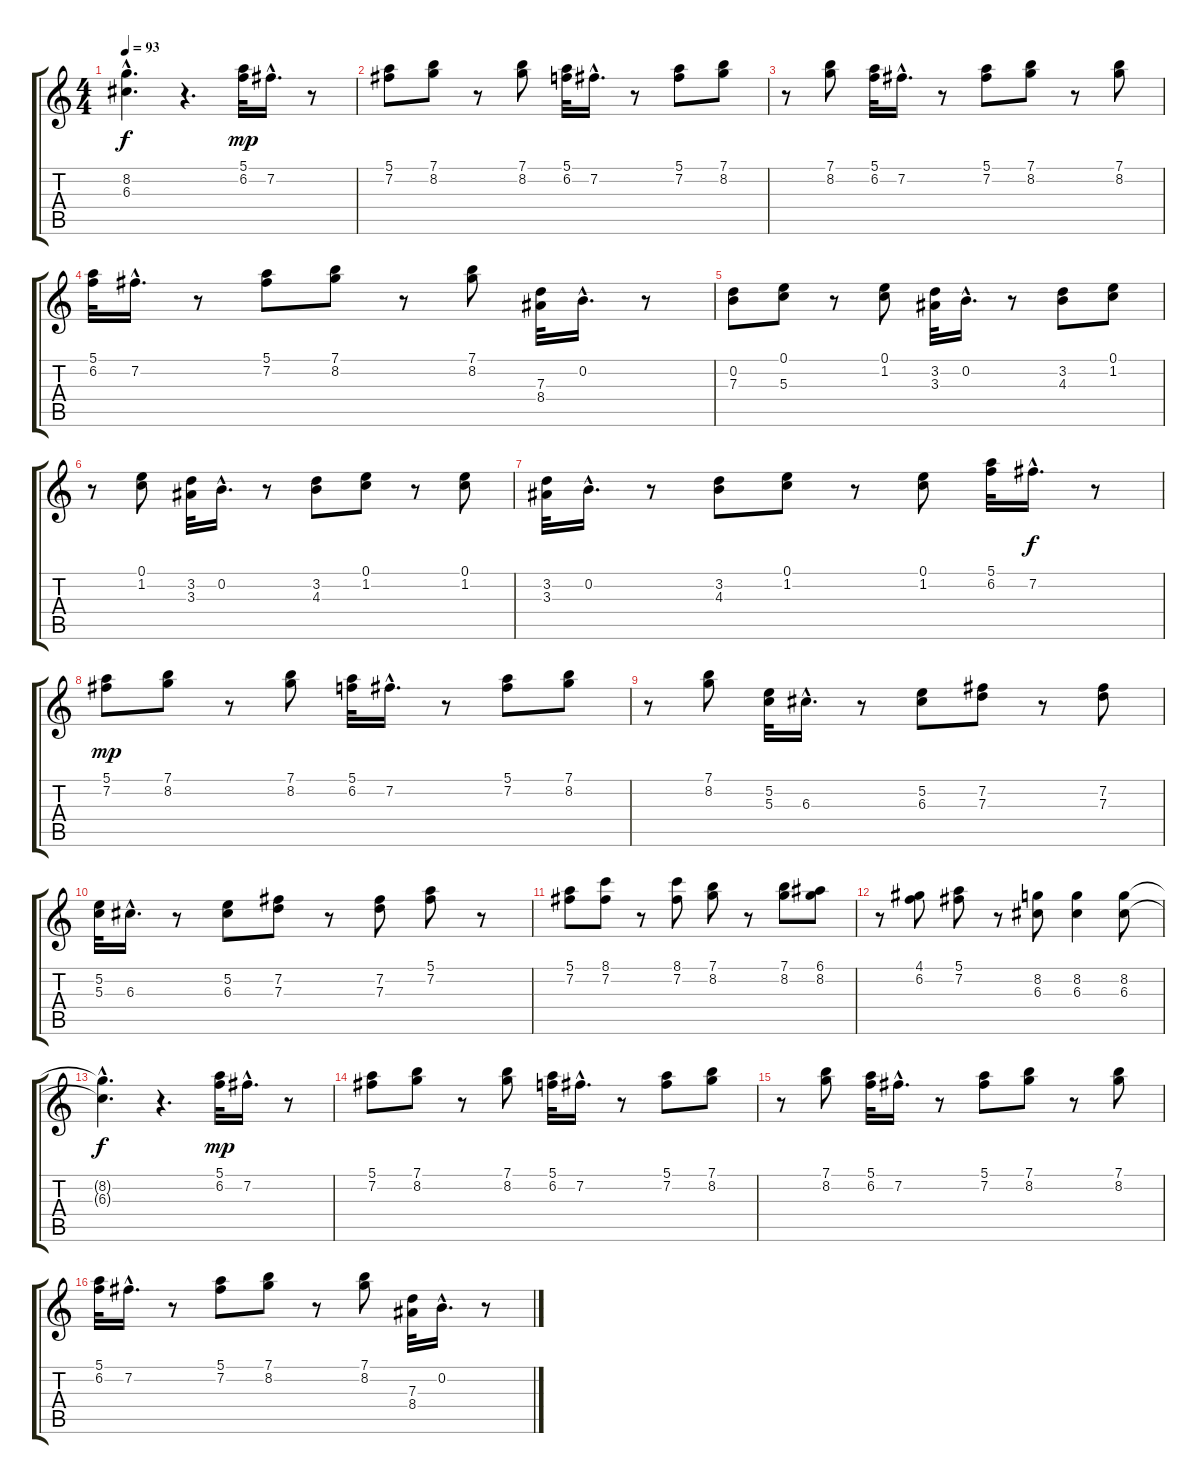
\track "" {instrument overdrivenguitar}
\staff {score tabs}
\tuning (E4 B3 G3 D3 A2 E2) {hide}
\ts (4 4)
\tempo 93
\clef g2
\ks c
(8.2{hac t} 6.3{hac t}).4{d dy f} r.4{d} (5.1 6.2).32{dy mp} 7.2{hac}.16{d} r.8 |
(5.1 7.2).8 (7.1 8.2).8 r.8 (7.1 8.2).8 (5.1 6.2).32 7.2{hac}.16{d} r.8 (5.1 7.2).8 (7.1 8.2).8 |
r.8 (7.1 8.2).8 (5.1 6.2).32 7.2{hac}.16{d} r.8 (5.1 7.2).8 (7.1 8.2).8 r.8 (7.1 8.2).8 |
(5.1 6.2).32 7.2{hac}.16{d} r.8 (5.1 7.2).8 (7.1 8.2).8 r.8 (7.1 8.2).8 (7.3 8.4).32 0.2{hac}.16{d} r.8 |
(0.2 7.3).8 (0.1 5.3).8 r.8 (0.1 1.2).8 (3.2 3.3).32 0.2{hac}.16{d} r.8 (3.2 4.3).8 (0.1 1.2).8 |
r.8 (0.1 1.2).8 (3.2 3.3).32 0.2{hac}.16{d} r.8 (3.2 4.3).8 (0.1 1.2).8 r.8 (0.1 1.2).8 |
(3.2 3.3).32 0.2{hac}.16{d} r.8 (3.2 4.3).8 (0.1 1.2).8 r.8 (0.1 1.2).8 (5.1 6.2).32 7.2{hac}.16{d dy f} r.8 |
(5.1 7.2).8{dy mp} (7.1 8.2).8 r.8 (7.1 8.2).8 (5.1 6.2).32 7.2{hac}.16{d} r.8 (5.1 7.2).8 (7.1 8.2).8 |
r.8 (7.1 8.2).8 (5.2 5.3).32 6.3{hac}.16{d} r.8 (5.2 6.3).8 (7.2 7.3).8 r.8 (7.2 7.3).8 |
(5.2 5.3).32 6.3{hac}.16{d} r.8 (5.2 6.3).8 (7.2 7.3).8 r.8 (7.2 7.3).8 (5.1 7.2).8 r.8 |
(5.1 7.2).8 (8.1 7.2).8 r.8 (8.1 7.2).8 (7.1 8.2).8 r.8 (7.1 8.2).8 (6.1 8.2).8 |
r.8 (4.1 6.2).8 (5.1 7.2).8 r.8 (8.2 6.3).8 (8.2 6.3).4 (8.2 6.3).8 |
(8.2{hac t} 6.3{hac t}).4{d dy f} r.4{d} (5.1 6.2).32{dy mp} 7.2{hac}.16{d} r.8 |
(5.1 7.2).8 (7.1 8.2).8 r.8 (7.1 8.2).8 (5.1 6.2).32 7.2{hac}.16{d} r.8 (5.1 7.2).8 (7.1 8.2).8 |
r.8 (7.1 8.2).8 (5.1 6.2).32 7.2{hac}.16{d} r.8 (5.1 7.2).8 (7.1 8.2).8 r.8 (7.1 8.2).8 |
(5.1 6.2).32 7.2{hac}.16{d} r.8 (5.1 7.2).8 (7.1 8.2).8 r.8 (7.1 8.2).8 (7.3 8.4).32 0.2{hac}.16{d} r.8
